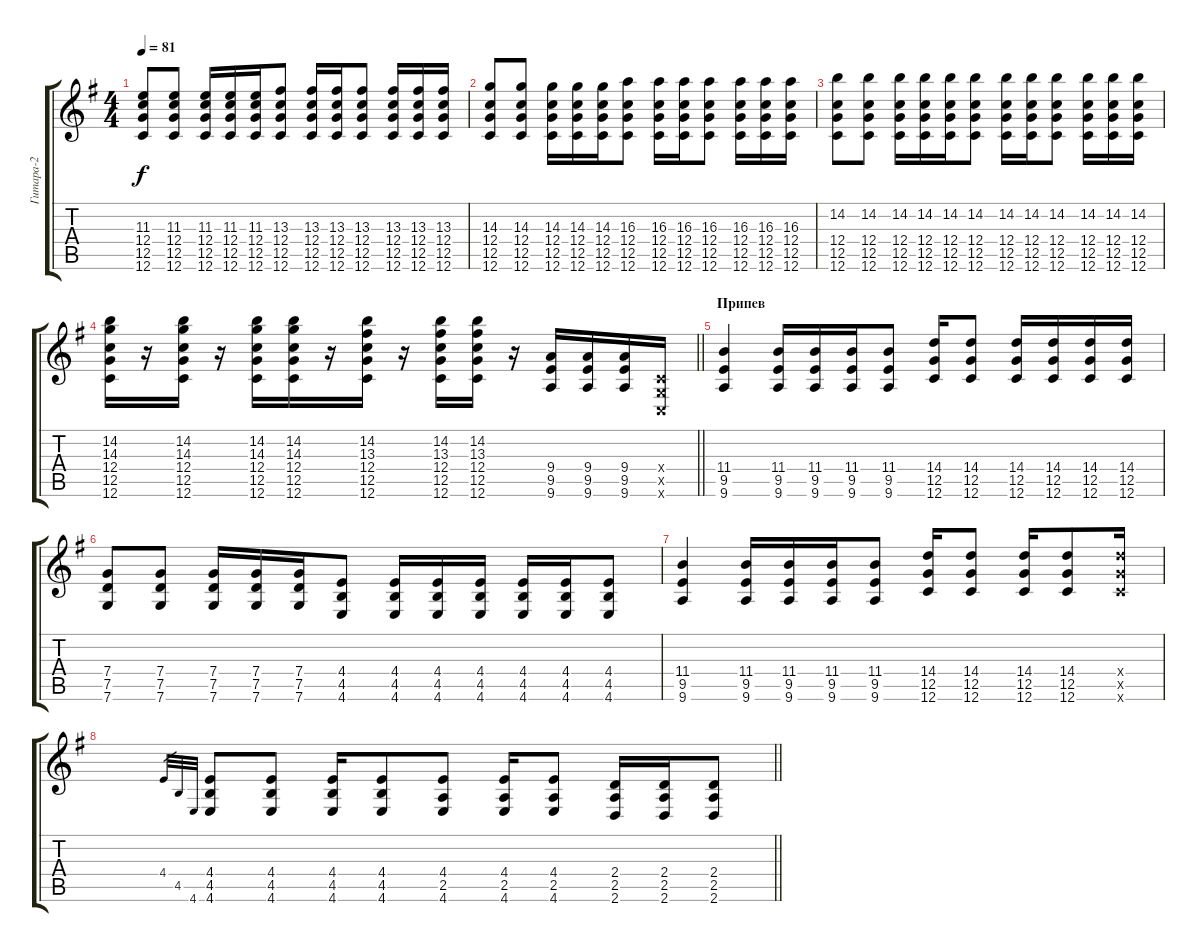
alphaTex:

\track ("Гитара-2" "Гитара-2") {instrument electricguitarclean}
\staff {score tabs}
\tuning (D4 A3 F3 C3 G2 C2) {hide}
\ts (4 4)
\tempo 81
\clef g2
\ks eminor
(11.3 12.4 12.5 12.6).8{dy f} (11.3 12.4 12.5 12.6).8 (11.3 12.4 12.5 12.6).16 (11.3 12.4 12.5 12.6).16 (11.3 12.4 12.5 12.6).16 (13.3 12.4 12.5 12.6).8 (13.3 12.4 12.5 12.6).16 (13.3 12.4 12.5 12.6).16 (13.3 12.4 12.5 12.6).8 (13.3 12.4 12.5 12.6).16 (13.3 12.4 12.5 12.6).16 (13.3 12.4 12.5 12.6).16 |
(14.3 12.4 12.5 12.6).8 (14.3 12.4 12.5 12.6).8 (14.3 12.4 12.5 12.6).16 (14.3 12.4 12.5 12.6).16 (14.3 12.4 12.5 12.6).16 (16.3 12.4 12.5 12.6).8 (16.3 12.4 12.5 12.6).16 (16.3 12.4 12.5 12.6).16 (16.3 12.4 12.5 12.6).8 (16.3 12.4 12.5 12.6).16 (16.3 12.4 12.5 12.6).16 (16.3 12.4 12.5 12.6).16 |
(14.2 12.4 12.5 12.6).8 (14.2 12.4 12.5 12.6).8 (14.2 12.4 12.5 12.6).16 (14.2 12.4 12.5 12.6).16 (14.2 12.4 12.5 12.6).16 (14.2 12.4 12.5 12.6).8 (14.2 12.4 12.5 12.6).16 (14.2 12.4 12.5 12.6).16 (14.2 12.4 12.5 12.6).8 (14.2 12.4 12.5 12.6).16 (14.2 12.4 12.5 12.6).16 (14.2 12.4 12.5 12.6).16 |
\barLineRight lightlight
(14.2 14.3 12.4 12.5 12.6).16 r.16 (14.2 14.3 12.4 12.5 12.6).16 r.16 (14.2 14.3 12.4 12.5 12.6).16 (14.2 14.3 12.4 12.5 12.6).16 r.16 (14.2 13.3 12.4 12.5 12.6).16 r.16 (14.2 13.3 12.4 12.5 12.6).16 (14.2 13.3 12.4 12.5 12.6).16 r.16 (9.4 9.5 9.6).16{instrument distortionguitar} (9.4 9.5 9.6).16 (9.4 9.5 9.6).16 (0.4{x} 0.5{x} 0.6{x}).16 |
\section ("" "Припев")
(11.4 9.5 9.6).4 (11.4 9.5 9.6).16 (11.4 9.5 9.6).16 (11.4 9.5 9.6).16 (11.4 9.5 9.6).8 (14.4 12.5 12.6).16 (14.4 12.5 12.6).8 (14.4 12.5 12.6).16 (14.4 12.5 12.6).16 (14.4 12.5 12.6).16 (14.4 12.5 12.6).16 |
(7.4 7.5 7.6).8 (7.4 7.5 7.6).8 (7.4 7.5 7.6).16 (7.4 7.5 7.6).16 (7.4 7.5 7.6).16 (4.4 4.5 4.6).8 (4.4 4.5 4.6).16 (4.4 4.5 4.6).16 (4.4 4.5 4.6).16 (4.4 4.5 4.6).16 (4.4 4.5 4.6).16 (4.4 4.5 4.6).8 |
(11.4 9.5 9.6).4 (11.4 9.5 9.6).16 (11.4 9.5 9.6).16 (11.4 9.5 9.6).16 (11.4 9.5 9.6).8 (14.4 12.5 12.6).16 (14.4 12.5 12.6).8 (14.4 12.5 12.6).16 (14.4 12.5 12.6).8 (14.4{x} 12.5{x} 12.6{x}).16 |
\barLineRight lightlight
4.4.32{gr} 4.5.32{gr} 4.6.32{gr} (4.4 4.5 4.6).8 (4.4 4.5 4.6).8 (4.4 4.5 4.6).16 (4.4 4.5 4.6).8 (4.4 2.5 4.6).8 (4.4 2.5 4.6).16 (4.4 2.5 4.6).8 (2.4 2.5 2.6).16 (2.4 2.5 2.6).16 (2.4 2.5 2.6).8
